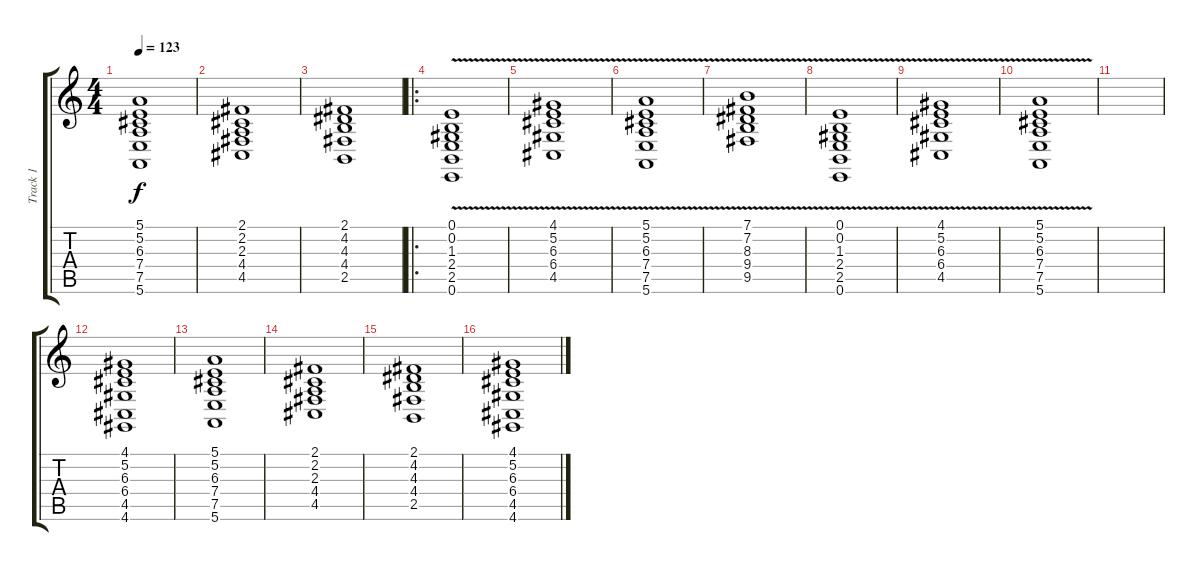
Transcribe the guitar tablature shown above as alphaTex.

\track ("Track 1" "Track 1") {instrument acousticgrandpiano}
\staff {score tabs}
\tuning (E4 B3 G3 D3 A2 E2) {hide}
\ts (4 4)
\tempo 123
\clef g2
\ks c
(5.1 5.2 6.3 7.4 7.5 5.6).1{dy f} |
(2.1 2.2 2.3 4.4 4.5).1 |
(2.1 4.2 4.3 4.4 2.5).1 |
\ro
(0.1 0.2{v} 1.3 2.4{v} 2.5 0.6{v}).1 |
(4.1 5.2 6.3 6.4{v} 4.5).1 |
(5.1 5.2 6.3 7.4{v} 7.5 5.6{v}).1 |
(7.1 7.2 8.3{v} 9.4 9.5{v}).1 |
(0.1 0.2 1.3{v} 2.4 2.5{v} 0.6).1 |
(4.1 5.2 6.3 6.4{v} 4.5).1 |
(5.1 5.2 6.3 7.4{v} 7.5 5.6{v}).1 |
|
(4.1 5.2 6.3 6.4 4.5 4.6).1 |
(5.1 5.2 6.3 7.4 7.5 5.6).1 |
(2.1 2.2 2.3 4.4 4.5).1 |
(2.1 4.2 4.3 4.4 2.5).1 |
(4.1 5.2 6.3 6.4 4.5 4.6).1
